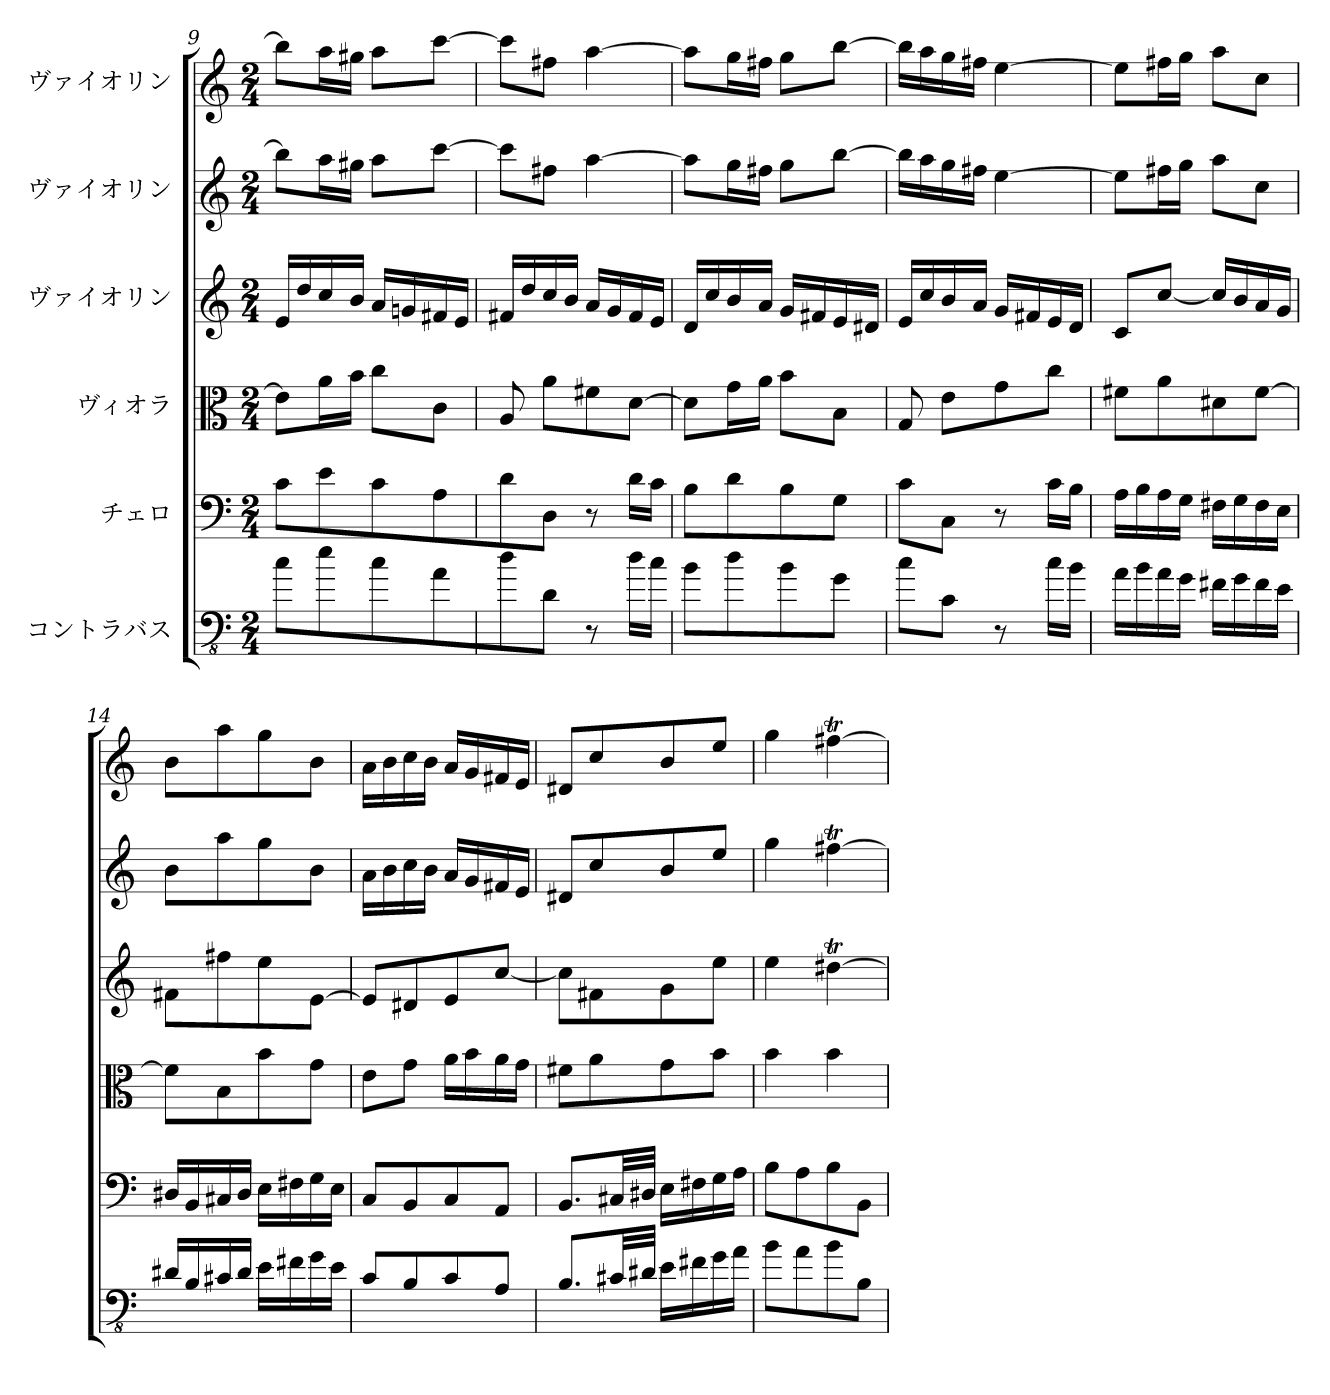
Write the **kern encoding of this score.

**kern	**kern	**kern	**kern	**kern	**kern
*part6	*part5	*part4	*part3	*part2	*part1
*staff6	*staff5	*staff4	*staff3	*staff2	*staff1
*I"コントラバス	*I"チェロ	*I"ヴィオラ	*I"ヴァイオリン	*I"ヴァイオリン	*I"ヴァイオリン
*clefFv4	*clefF4	*clefC3	*clefG2	*clefG2	*clefG2
*ITrd7c12	*	*	*	*	*
*k[]	*k[]	*k[]	*k[]	*k[]	*k[]
*M2/4	*M2/4	*M2/4	*M2/4	*M2/4	*M2/4
=9	=9	=9	=9	=9	=9
8C\L	8c\L	8e\L]	16e/LL	8bb\L]	8bb\L]
.	.	.	16dd/	.	.
8E\	8e\	16a\L	16cc/	16aa\L	16aa\L
.	.	16b\JJ	16b/JJ	16gg#X\JJ	16gg#X\JJ
8C\	8c\	8cc\L	16a/LL	8aa\L	8aa\L
.	.	.	16gn/	.	.
8AA\	8A\	8c\J	16f#X/	[8ccc\J	[8ccc\J
.	.	.	16e/JJ	.	.
=10	=10	=10	=10	=10	=10
8D\	8d\	8A/	16f#X/LL	8ccc\L]	8ccc\L]
.	.	.	16dd/	.	.
8DD\J	8D\J	8a\L	16cc/	8ff#X\J	8ff#X\J
.	.	.	16b/JJ	.	.
8r	8r	8f#X\	16a/LL	[4aa\	[4aa\
.	.	.	16g/	.	.
16D\LL	16d\LL	[8d\J	16f#/	.	.
16C\JJ	16c\JJ	.	16e/JJ	.	.
=11	=11	=11	=11	=11	=11
8BB\L	8B\L	8d\L]	16d/LL	8aa\L]	8aa\L]
.	.	.	16cc/	.	.
8D\	8d\	16g\L	16b/	16gg\L	16gg\L
.	.	16a\JJ	16a/JJ	16ff#X\JJ	16ff#X\JJ
8BB\	8B\	8b\L	16g/LL	8gg\L	8gg\L
.	.	.	16f#X/	.	.
8GG\J	8G\J	8B\J	16e/	[8bb\J	[8bb\J
.	.	.	16d#X/JJ	.	.
!!LO:PB:g=z
=12	=12	=12	=12	=12	=12
8C\L	8c\L	8G/	16e/LL	16bb\LL]	16bb\LL]
.	.	.	16cc/	16aa\	16aa\
8CC\J	8C\J	8e\L	16b/	16gg\	16gg\
.	.	.	16a/JJ	16ff#X\JJ	16ff#X\JJ
8r	8r	8g\	16g/LL	[4ee\	[4ee\
.	.	.	16f#X/	.	.
16C\LL	16c\LL	8cc\J	16e/	.	.
16BB\JJ	16B\JJ	.	16d/JJ	.	.
=13	=13	=13	=13	=13	=13
16AA\LL	16A\LL	8f#X\L	8c/L	8ee\L]	8ee\L]
16BB\	16B\	.	.	.	.
16AA\	16A\	8a\	[8cc/J	16ff#X\L	16ff#X\L
16GG\JJ	16G\JJ	.	.	16gg\JJ	16gg\JJ
16FF#X\LL	16F#X\LL	8d#X\	16cc/LL]	8aa\L	8aa\L
16GG\	16G\	.	16b/	.	.
16FF#\	16F#\	[8f#\J	16a/	8cc\J	8cc\J
16EE\JJ	16E\JJ	.	16g/JJ	.	.
=14	=14	=14	=14	=14	=14
16DD#X/LL	16D#X/LL	8f#\L]	8f#X\L	8b\L	8b\L
16BBB/	16BB/	.	.	.	.
16CC#X/	16C#X/	8B\	8ff#X\	8aa\	8aa\
16DD#/JJ	16D#/JJ	.	.	.	.
16EE\LL	16E\LL	8b\	8ee\	8gg\	8gg\
16FF#X\	16F#X\	.	.	.	.
16GG\	16G\	8g\J	[8e\J	8b\J	8b\J
16EE\JJ	16E\JJ	.	.	.	.
=15	=15	=15	=15	=15	=15
8CC/L	8C/L	8e\L	8e/L]	16a\LL	16a\LL
.	.	.	.	16b\	16b\
8BBB/	8BB/	8g\J	8d#X/	16cc\	16cc\
.	.	.	.	16b\JJ	16b\JJ
8CC/	8C/	16a\LL	8e/	16a/LL	16a/LL
.	.	16b\	.	16g/	16g/
8AAA/J	8AA/J	16a\	[8cc/J	16f#X/	16f#X/
.	.	16g\JJ	.	16e/JJ	16e/JJ
=16	=16	=16	=16	=16	=16
8.BBB/L	8.BB/L	8f#X\L	8cc\L]	8d#X/L	8d#X/L
.	.	8a\	8f#X\	8cc/	8cc/
32CC#X/LL	32C#X/LL	.	.	.	.
32DD#X/JJJ	32D#X/JJJ	.	.	.	.
16EE\LL	16E\LL	8g\	8g\	8b/	8b/
16FF#X\	16F#X\	.	.	.	.
16GG\	16G\	8b\J	8ee\J	8ee/J	8ee/J
16AA\JJ	16A\JJ	.	.	.	.
!!LO:LB:g=z
=17	=17	=17	=17	=17	=17
8BB\L	8B\L	4b\	4ee\	4gg\	4gg\
8AA\	8A\	.	.	.	.
8BB\	8B\	4b\	[4dd#Xt\	[4ff#Xt\	[4ff#Xt\
8BBB\J	8BB\J	.	.	.	.
=	=	=	=	=	=
*-	*-	*-	*-	*-	*-
